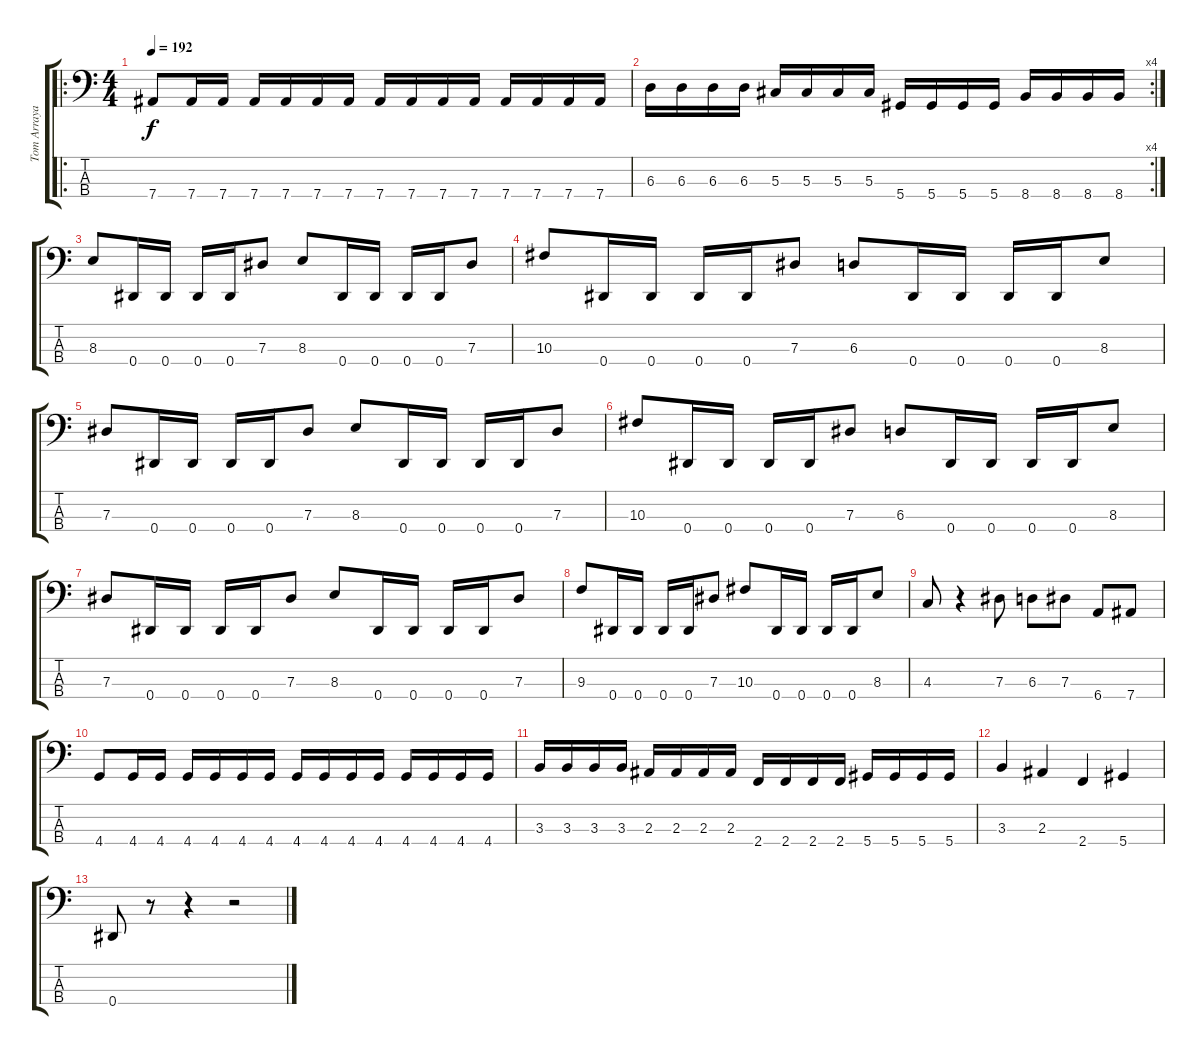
\track ("Tom Arraya" "Tom Arraya") {instrument electricbasspick}
\staff {score tabs}
\tuning (Gb2 Db2 Ab1 Eb1) {hide}
\ro
\ts (4 4)
\tempo 192
\clef f4
\ks c
7.4.8{dy f} 7.4.16 7.4.16 7.4.16 7.4.16 7.4.16 7.4.16 7.4.16 7.4.16 7.4.16 7.4.16 7.4.16 7.4.16 7.4.16 7.4.16 |
\rc 4
6.3.16 6.3.16 6.3.16 6.3.16 5.3.16 5.3.16 5.3.16 5.3.16 5.4.16 5.4.16 5.4.16 5.4.16 8.4.16 8.4.16 8.4.16 8.4.16 |
8.3.8 0.4.16 0.4.16 0.4.16 0.4.16 7.3.8 8.3.8 0.4.16 0.4.16 0.4.16 0.4.16 7.3.8 |
10.3.8 0.4.16 0.4.16 0.4.16 0.4.16 7.3.8 6.3.8 0.4.16 0.4.16 0.4.16 0.4.16 8.3.8 |
7.3.8 0.4.16 0.4.16 0.4.16 0.4.16 7.3.8 8.3.8 0.4.16 0.4.16 0.4.16 0.4.16 7.3.8 |
10.3.8 0.4.16 0.4.16 0.4.16 0.4.16 7.3.8 6.3.8 0.4.16 0.4.16 0.4.16 0.4.16 8.3.8 |
7.3.8 0.4.16 0.4.16 0.4.16 0.4.16 7.3.8 8.3.8 0.4.16 0.4.16 0.4.16 0.4.16 7.3.8 |
9.3.8 0.4.16 0.4.16 0.4.16 0.4.16 7.3.8 10.3.8 0.4.16 0.4.16 0.4.16 0.4.16 8.3.8 |
4.3.8 r.4 7.3.8 6.3.8 7.3.8 6.4.8 7.4.8 |
4.4.8 4.4.16 4.4.16 4.4.16 4.4.16 4.4.16 4.4.16 4.4.16 4.4.16 4.4.16 4.4.16 4.4.16 4.4.16 4.4.16 4.4.16 |
3.3.16 3.3.16 3.3.16 3.3.16 2.3.16 2.3.16 2.3.16 2.3.16 2.4.16 2.4.16 2.4.16 2.4.16 5.4.16 5.4.16 5.4.16 5.4.16 |
3.3.4 2.3.4 2.4.4 5.4.4 |
0.4.8 r.8 r.4 r.2
